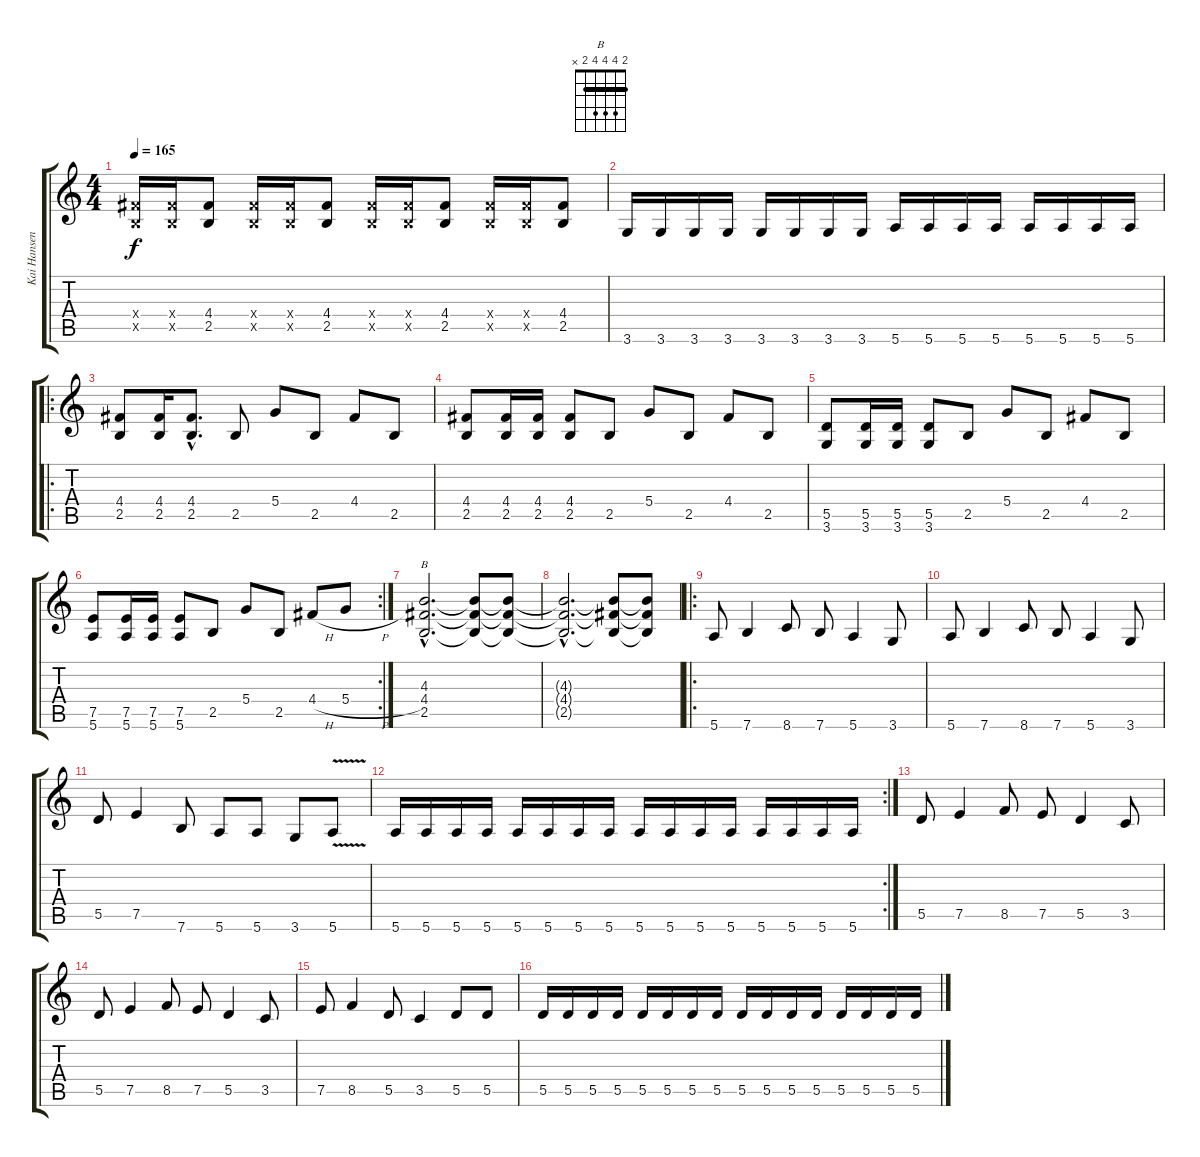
\track ("Kai Hansen" "Kai Hansen") {instrument distortionguitar}
\staff {score tabs}
\tuning (E4 B3 G3 D3 A2 E2) {hide}
\chord ("B" 2 4 4 4 2 x) {barre 2}
\ts (4 4)
\tempo 165
\clef g2
\ks c
(4.4{x} 2.5{x}).16{dy f} (4.4{x} 2.5{x}).16 (4.4 2.5).8 (4.4{x} 2.5{x}).16 (4.4{x} 2.5{x}).16 (4.4 2.5).8 (4.4{x} 2.5{x}).16 (4.4{x} 2.5{x}).16 (4.4 2.5).8 (4.4{x} 2.5{x}).16 (4.4{x} 2.5{x}).16 (4.4 2.5).8 |
3.6.16 3.6.16 3.6.16 3.6.16 3.6.16 3.6.16 3.6.16 3.6.16 5.6.16 5.6.16 5.6.16 5.6.16 5.6.16 5.6.16 5.6.16 5.6.16 |
\ro
(4.4 2.5).8 (4.4 2.5).16 (4.4{hac} 2.5{hac}).8{d} 2.5.8 5.4.8 2.5.8 4.4.8 2.5.8 |
(4.4 2.5).8 (4.4 2.5).16 (4.4 2.5).16 (4.4 2.5).8 2.5.8 5.4.8 2.5.8 4.4.8 2.5.8 |
(5.5 3.6).8 (5.5 3.6).16 (5.5 3.6).16 (5.5 3.6).8 2.5.8 5.4.8 2.5.8 4.4.8 2.5.8 |
\rc 2
(7.5 5.6).8 (7.5 5.6).16 (7.5 5.6).16 (7.5 5.6).8 2.5.8 5.4.8 2.5.8 4.4{h}.8 5.4{h}.8 |
(4.3{hac} 4.4{hac} 2.5{hac}).2{d ch "B"} (4.3{t} 4.4{t} 2.5{t}).8 (4.3{t} 4.4{t} 2.5{t}).8 |
(4.3{hac t} 4.4{hac t} 2.5{hac t}).2{d} (4.3{t} 4.4{t} 2.5{t}).8 (4.3{t} 4.4{t} 2.5{t}).8 |
\ro
5.6.8 7.6.4 8.6.8 7.6.8 5.6.4 3.6.8 |
5.6.8 7.6.4 8.6.8 7.6.8 5.6.4 3.6.8 |
5.5.8 7.5.4 7.6.8 5.6.8 5.6.8 3.6.8 5.6{v}.8 |
\rc 2
5.6.16 5.6.16 5.6.16 5.6.16 5.6.16 5.6.16 5.6.16 5.6.16 5.6.16 5.6.16 5.6.16 5.6.16 5.6.16 5.6.16 5.6.16 5.6.16 |
5.5.8 7.5.4 8.5.8 7.5.8 5.5.4 3.5.8 |
5.5.8 7.5.4 8.5.8 7.5.8 5.5.4 3.5.8 |
7.5.8 8.5.4 5.5.8 3.5.4 5.5.8 5.5.8 |
5.5.16 5.5.16 5.5.16 5.5.16 5.5.16 5.5.16 5.5.16 5.5.16 5.5.16 5.5.16 5.5.16 5.5.16 5.5.16 5.5.16 5.5.16 5.5.16
